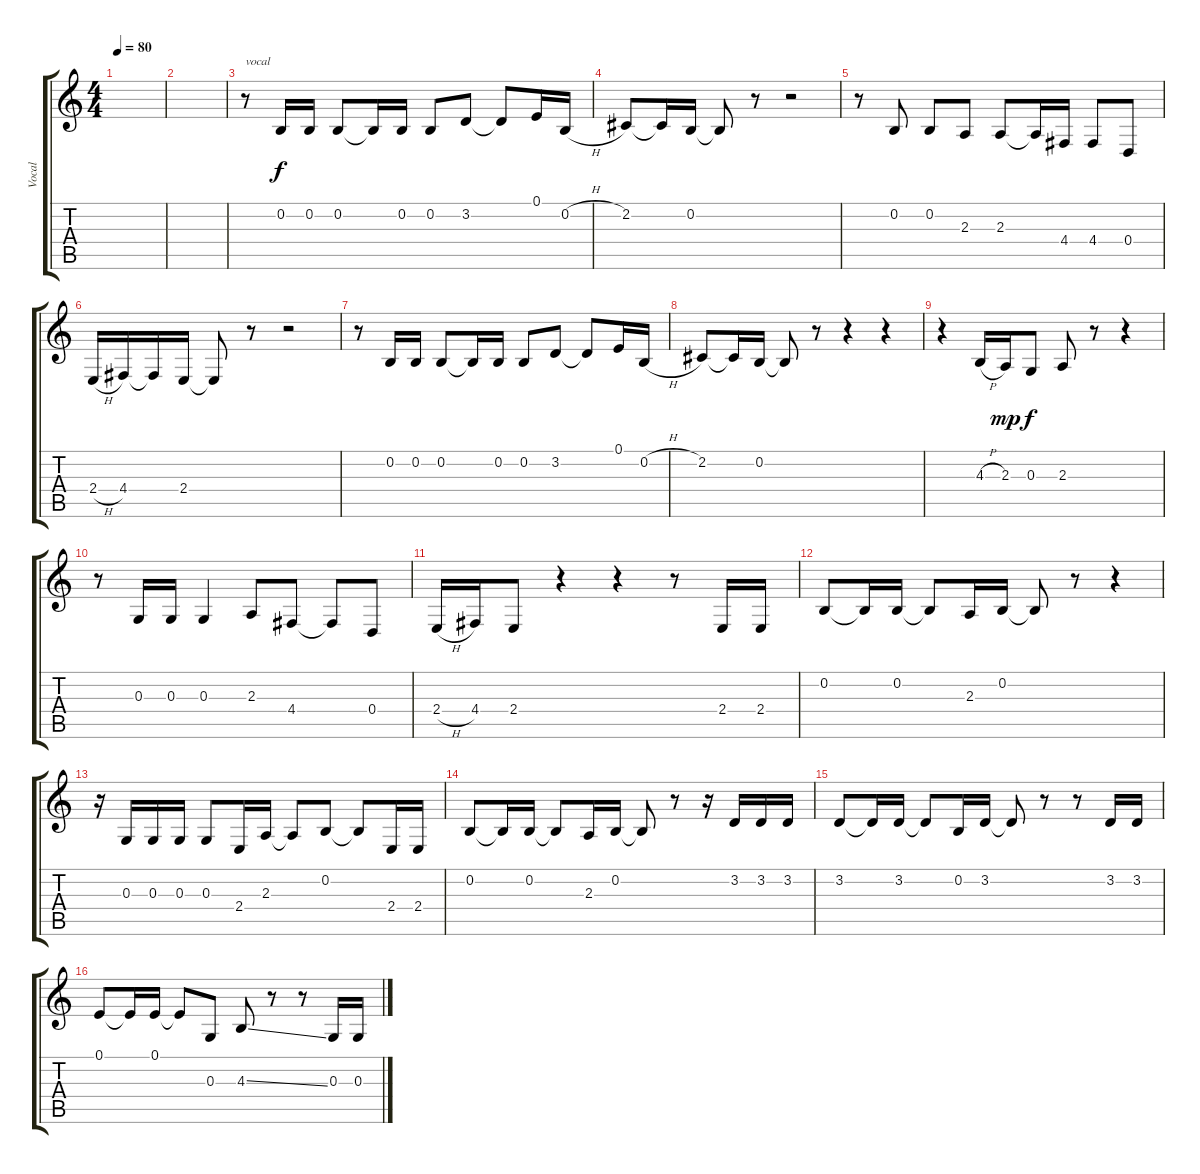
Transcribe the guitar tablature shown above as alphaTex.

\track ("Vocal " "Vocal ") {instrument lead6voice}
\staff {score tabs}
\tuning (E4 B3 G3 D3 A2 E2) {hide}
\ts (4 4)
\tempo 80
\clef g2
\ks c
|
|
r.8{txt "vocal"} 0.2.16 0.2.16 0.2.8 0.2{t}.16 0.2.16 0.2.8 3.2.8 3.2{t}.8 0.1.16 0.2{h}.16 |
2.2.8 2.2{t}.16 0.2.16 0.2{t}.8 r.8 r.2 |
r.8 0.2.8 0.2.8 2.3.8 2.3.8 2.3{t}.16 4.4.16 4.4.8 0.4.8 |
2.4{h}.16 4.4.16 4.4{t}.16 2.4.16 2.4{t}.8 r.8 r.2 |
r.8 0.2.16 0.2.16 0.2.8 0.2{t}.16 0.2.16 0.2.8 3.2.8 3.2{t}.8 0.1.16 0.2{h}.16 |
2.2.8 2.2{t}.16 0.2.16 0.2{t}.8 r.8 r.4 r.4 |
r.4 4.3{h}.16 2.3.16{dy mp} 0.3.8{dy f} 2.3.8 r.8 r.4 |
r.8 0.3.16 0.3.16 0.3.4 2.3.8 4.4.8 4.4{t}.8 0.4.8 |
2.4{h}.16 4.4.16 2.4.8 r.4 r.4 r.8 2.4.16 2.4.16 |
0.2.8 0.2{t}.16 0.2.16 0.2{t}.8 2.3.16 0.2.16 0.2{t}.8 r.8 r.4 |
r.16 0.3.16 0.3.16 0.3.16 0.3.8 2.4.16 2.3.16 2.3{t}.8 0.2.8 0.2{t}.8 2.4.16 2.4.16 |
0.2.8 0.2{t}.16 0.2.16 0.2{t}.8 2.3.16 0.2.16 0.2{t}.8 r.8 r.16 3.2.16 3.2.16 3.2.16 |
3.2.8 3.2{t}.16 3.2.16 3.2{t}.8 0.2.16 3.2.16 3.2{t}.8 r.8 r.8 3.2.16 3.2.16 |
0.1.8 0.1{t}.16 0.1.16 0.1{t}.8 0.3.8 4.3{ss}.8 r.8 r.8 0.3.16 0.3.16
